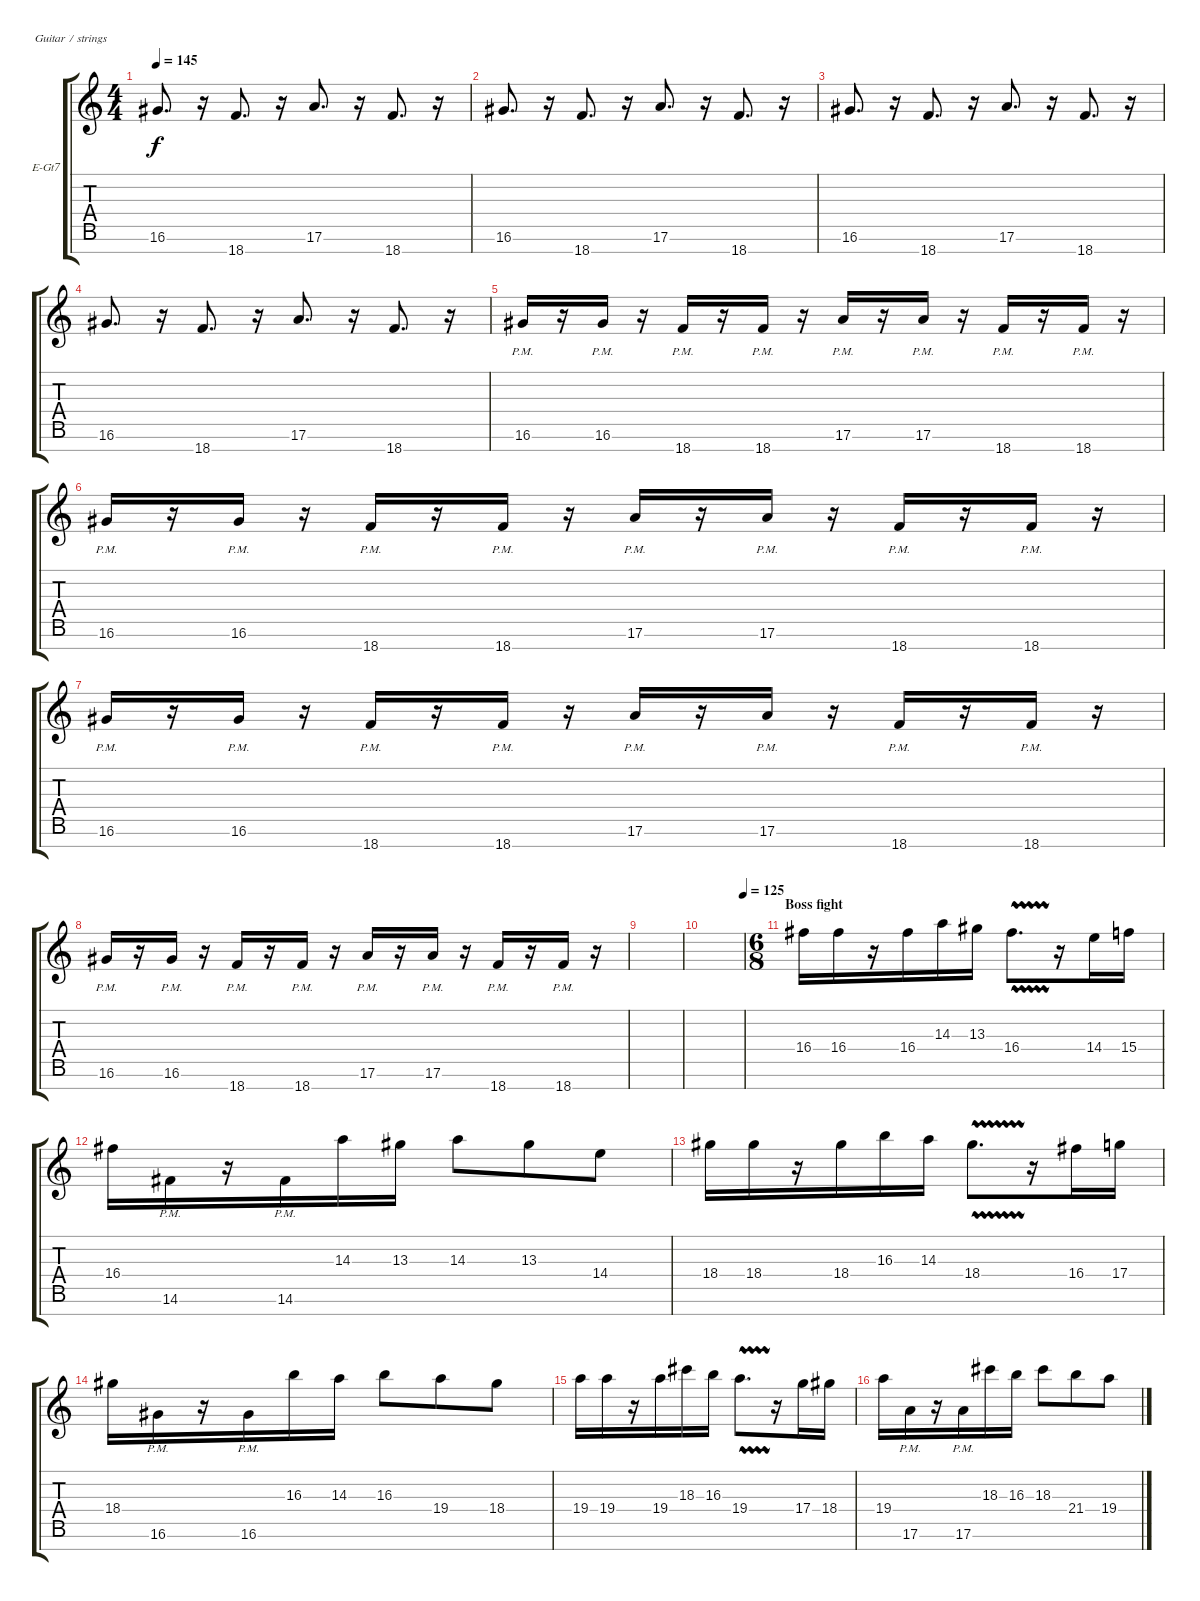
\defaultSystemsLayout 4
\bracketExtendMode groupsimilarinstruments
\firstSystemTrackNameOrientation horizontal
\otherSystemsTrackNameOrientation horizontal
\track ("Electric Guitar" "E-Gt7") {instrument overdrivenguitar}
\staff {score tabs}
\tuning (E4 B3 G3 D3 A2 E2 B1)
\ts (4 4)
\tempo 145
\clef g2
\ks c
16.6.8{d dy f} r.16 18.7.8{d} r.16 17.6.8{d} r.16 18.7.8{d} r.16 |
16.6.8{d} r.16 18.7.8{d} r.16 17.6.8{d} r.16 18.7.8{d} r.16 |
16.6.8{d} r.16 18.7.8{d} r.16 17.6.8{d} r.16 18.7.8{d} r.16 |
16.6.8{d} r.16 18.7.8{d} r.16 17.6.8{d} r.16 18.7.8{d} r.16 |
16.6{pm}.16 r.16 16.6{pm}.16 r.16 18.7{pm}.16 r.16 18.7{pm}.16 r.16 17.6{pm}.16 r.16 17.6{pm}.16 r.16 18.7{pm}.16 r.16 18.7{pm}.16 r.16 |
16.6{pm}.16 r.16 16.6{pm}.16 r.16 18.7{pm}.16 r.16 18.7{pm}.16 r.16 17.6{pm}.16 r.16 17.6{pm}.16 r.16 18.7{pm}.16 r.16 18.7{pm}.16 r.16 |
16.6{pm}.16 r.16 16.6{pm}.16 r.16 18.7{pm}.16 r.16 18.7{pm}.16 r.16 17.6{pm}.16 r.16 17.6{pm}.16 r.16 18.7{pm}.16 r.16 18.7{pm}.16 r.16 |
16.6{pm}.16 r.16 16.6{pm}.16 r.16 18.7{pm}.16 r.16 18.7{pm}.16 r.16 17.6{pm}.16 r.16 17.6{pm}.16 r.16 18.7{pm}.16 r.16 18.7{pm}.16 r.16 |
|
\tempo (125 1)
|
\ts (6 8)
\section ("" "Boss fight")
16.4.16 16.4.16 r.16 16.4.16 14.3.16 13.3.16 16.4{vw}.8{d} r.16 14.4.16 15.4.16 |
16.4.16 14.6{pm}.16 r.16 14.6{pm}.16 14.3.16 13.3.16 14.3.8 13.3.8 14.4.8 |
18.4.16 18.4.16 r.16 18.4.16 16.3.16 14.3.16 18.4{vw}.8{d} r.16 16.4.16 17.4.16 |
18.4.16 16.6{pm}.16 r.16 16.6{pm}.16 16.3.16 14.3.16 16.3.8 19.4.8 18.4.8 |
19.4.16 19.4.16 r.16 19.4.16 18.3.16 16.3.16 19.4{vw}.8{d} r.16 17.4.16 18.4.16 |
19.4.16 17.6{pm}.16 r.16 17.6{pm}.16 18.3.16 16.3.16 18.3.8 21.4.8 19.4.8
